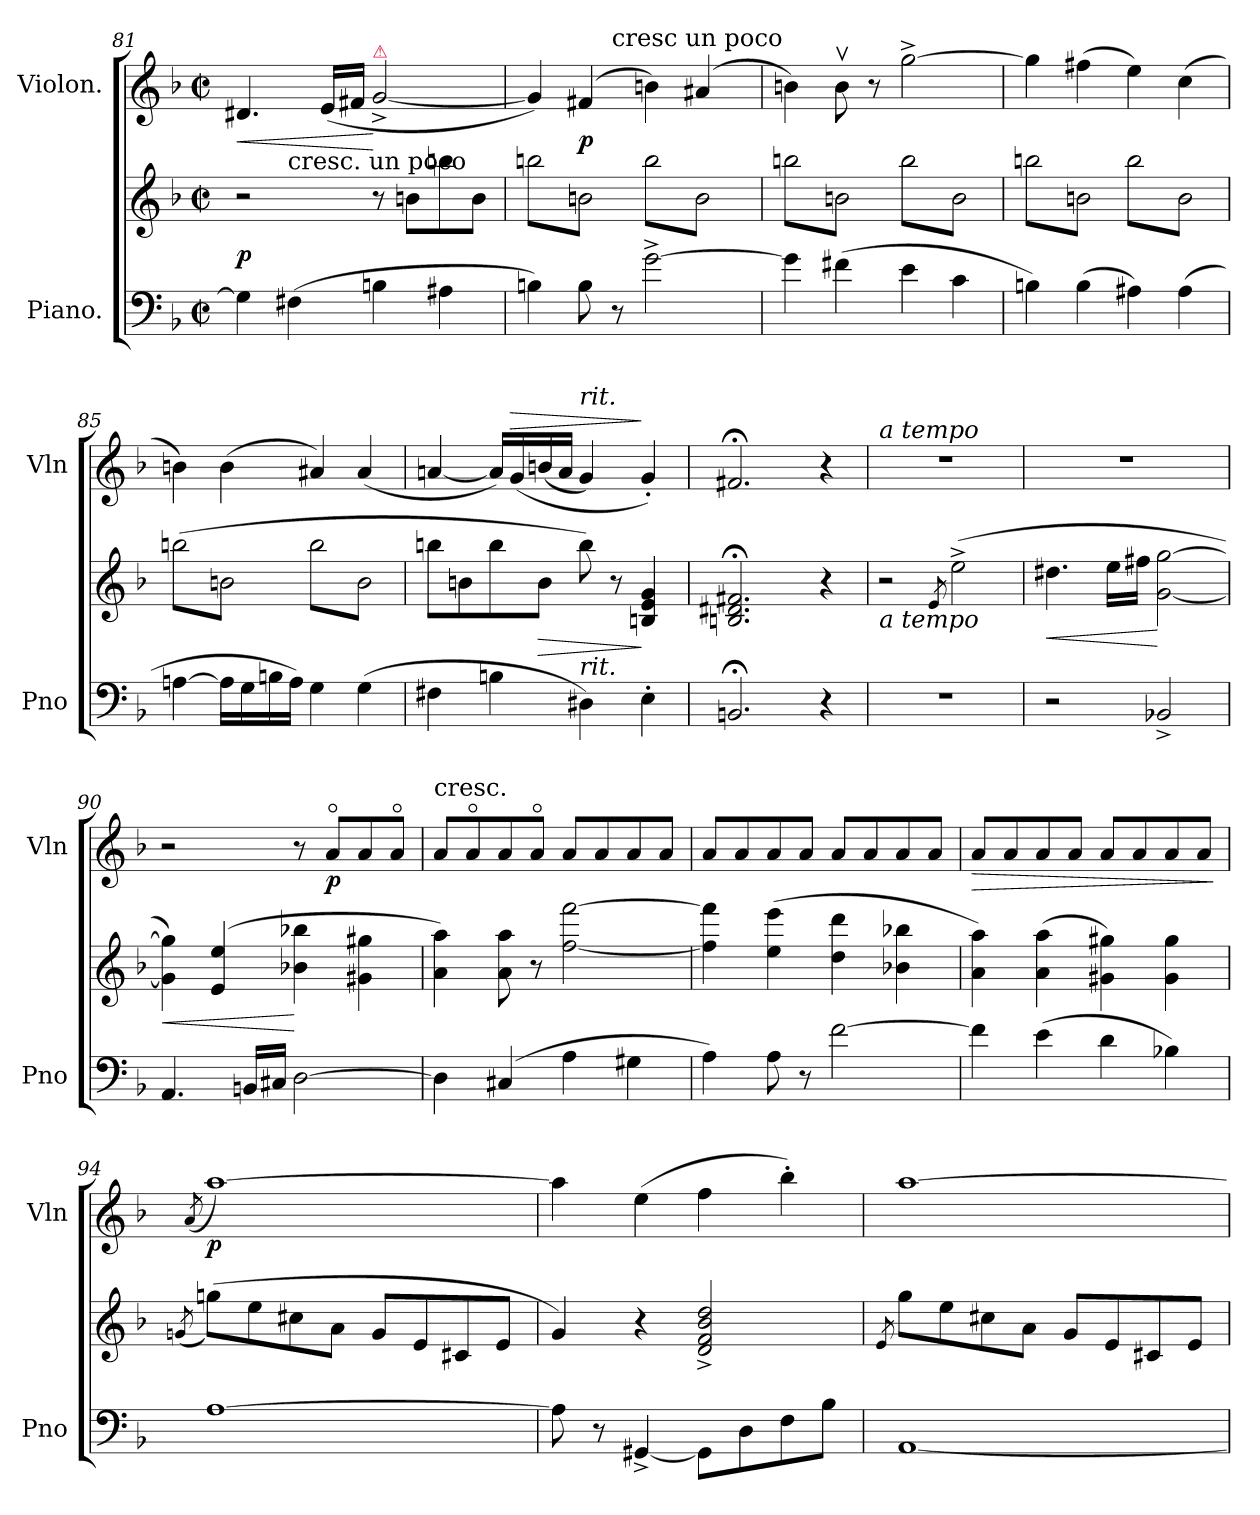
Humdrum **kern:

**kern	**kern	**dynam	**kern	**dynam
*part2	*part2	*part2	*part1	*part1
*staff3	*staff2	*staff2/3	*staff1	*staff1
*I"Piano.	*	*	*I"Violon.	*
*I'Pno	*	*	*I'Vln	*
*clefF4	*clefG2	*	*clefG2	*
*k[b-]	*k[b-]	*	*k[b-]	*
*M2/2	*M2/2	*	*M2/2	*
*met(c|)	*met(c|)	*	*met(c|)	*
=81	=81	=81	=81	=81
!	!	!	!	!LO:HP:b
*	*^	*	*	*
4G\]	2r	4ryy	p	4.d#X/	<
!	!	!LO:TX:t=cresc. un poco	!	!	!
(4F#X\	.	2.ryy	.	.	.
.	.	.	.	(>16e/LL	.
.	.	.	.	16f#X/JJ	.
!	!	!	!	!LO:TX:a:color=crimson:t=⚠	!
4Bn\	8r	.	.	[2g^>/	[
.	(8bn\L	.	.	.	.
4A#X\	8bbn\	.	.	.	.
.	8b\J	.	.	.	.
*	*v	*v	*	*	*
=82	=82	=82	=82	=82
*	*	*	*^	*
*	*tremolo	*	*	*	*
4Bn\)	8bbn\L	.	4g/])	4.ryy	.
.	8bn\	.	.	.	.
8B\	8bbn\	.	(4f#X/	.	p
!	!	!	!	!LO:TX:t=cresc un poco	!
8r	8bn\J	.	.	2ryy	.
[2g^\	8bb\L	.	4bn\)	.	.
.	8b\)	.	.	.	.
.	8bb\	.	(4a#X/	.	.
.	8b\)J	.	.	8ryy	.
*	*	*	*v	*v	*
=83	=83	=83	=83	=83
4g\]	(8bbn\L	.	4bn\)	.
.	8bn\	.	.	.
(4f#X\	8bbn\	.	8bv\	.
.	8bn\J	.	8r	.
4e\	8bb\L	.	[2gg^\	.
.	8b\	.	.	.
4c\	8bb\	.	.	.
.	8b\J	.	.	.
=84	=84	=84	=84	=84
4Bn\)	8bbn\L	.	4gg\]	.
.	8bn\	.	.	.
(4B\	8bbn\	.	(4ff#X\	.
.	8bn\J	.	.	.
4A#X\)	8bb\L	.	4ee\)	.
.	8b\)	.	.	.
(4A#\	8bb\	.	(4cc\	.
.	8b\)J	.	.	.
=85	=85	=85	=85	=85
[4An\	(8bbn\L	.	4bn\)	.
.	8bn\	.	.	.
16A\LL]	8bbn\	.	(4b\	.
16G\	.	.	.	.
16Bn\	8bn\J	.	.	.
16A\JJ)	.	.	.	.
4G\	8bb\L	.	4a#X/)	.
.	8b\	.	.	.
(4G\	8bb\	.	(4a#/	.
.	8b\J	.	.	.
*	*Xtremolo	*	*	*
=86	=86	=86	=86	=86
4F#X\	8bbn\L	.	[4an/	.
.	8bn\	.	.	.
4Bn\	8bb\	.	16a/LL])	.
!	!	!	!	!LO:HP:a
.	.	.	(16g/	>
!	!	!LO:HP:b	!	!
.	8b\J	>	(16bn/	.
.	.	.	16a/JJ	.
!	!	!	!LO:TX:a:i:t=rit.	!
!LO:TX:a:i:t=rit.	!	!	!	!
4D#X\)	8bb\)	.	4g/)	.
.	8r	.	.	.
4E'\	4Bn/ 4e/ 4g/	]	4g'/)	]
=87	=87	=87	=87	=87
2.BBn;/	2.Bn;</ 2.d#X;</ 2.f#X;</	.	2.f#X;</	.
4r	4r	.	4r	.
=88	=88	=88	=88	=88
!	!	!	!LO:TX:a:i:t=a tempo	!
!	!LO:TX:b:i:t=a tempo	!	!	!
1r	2r	.	1r	.
.	8qe/	.	.	.
.	(2ee^\	.	.	.
=89	=89	=89	=89	=89
!	!	!LO:HP:b	!	!
2r	4.dd#X\	<	1r	.
.	16ee\LL	.	.	.
.	16ff#X\JJ	.	.	.
2BB-X^/	[2g\ [2gg\	[	.	.
=90	=90	=90	=90	=90
!	!	!LO:HP:b	!	!
4.AA/	4g]\ 4gg]\)	<	2r	.
.	(4e/ 4ee/	.	.	.
16BBn/LL	.	.	.	.
16C#X/JJ	.	.	.	.
[2D\	4b-X\ 4bb-X\	[	8r	.
.	.	.	8ao/L	p
.	4g#X\ 4gg#X\	.	8a/	.
.	.	.	8ao/J	.
=91	=91	=91	=91	=91
!	!	!	!LO:TX:t=cresc.	!
4D\]	4a\ 4aa\)	.	8a/L	.
.	.	.	8ao/	.
(4C#X/	8a\ 8aa\	.	8a/	.
.	8r	.	8ao/J	.
4A\	[2ff\ [2fff\	.	8a/L	.
.	.	.	8a/	.
4G#X\	.	.	8a/	.
.	.	.	8a/J	.
=92	=92	=92	=92	=92
4A\)	4ff]\ 4fff]\	.	8a/L	.
.	.	.	8a/	.
8A\	(4ee\ 4eee\	.	8a/	.
8r	.	.	8a/J	.
[2f\	4dd\ 4ddd\	.	8a/L	.
.	.	.	8a/	.
.	4b-X\ 4bb-X\	.	8a/	.
.	.	.	8a/J	.
=93	=93	=93	=93	=93
!	!	!	!	!LO:HP:b
4f\]	4a\ 4aa\)	.	8a/L	>
.	.	.	8a/	.
(4e\	(4a\ 4aa\	.	8a/	.
.	.	.	8a/J	.
4d\	4g#X\ 4gg#X\)	.	8a/L	.
.	.	.	8a/	.
4B-X\)	4g#\ 4gg#\	.	8a/	.
.	.	.	8a/J	.
.	.	.	.	]
=94	=94	=94	=94	=94
.	(8qgn/	.	(8qa/	.
[1A	(8ggn\L)	.	[1aa)	p
.	8ee\	.	.	.
.	8cc#X\	.	.	.
.	8a\J	.	.	.
.	8g/L	.	.	.
.	8e/	.	.	.
.	8c#X/	.	.	.
.	8e/J	.	.	.
=95	=95	=95	=95	=95
8A\]	4g/)	.	4aa\]	.
8r	.	.	.	.
[4GG#X^/	4r	.	(4ee\	.
8GG#\L]	2d^/ 2f^/ 2b-^/ 2dd^/	.	4ff\	.
8D\	.	.	.	.
8F\	.	.	4bb-'\)	.
8B-\J	.	.	.	.
=96	=96	=96	=96	=96
.	8qe/	.	.	.
[1AA	8gg\L	.	[1aa	.
.	8ee\	.	.	.
.	8cc#X\	.	.	.
.	8a\J	.	.	.
.	8g/L	.	.	.
.	8e/	.	.	.
.	8c#X/	.	.	.
.	8e/J	.	.	.
=	=	=	=	=
*-	*-	*-	*-	*-
